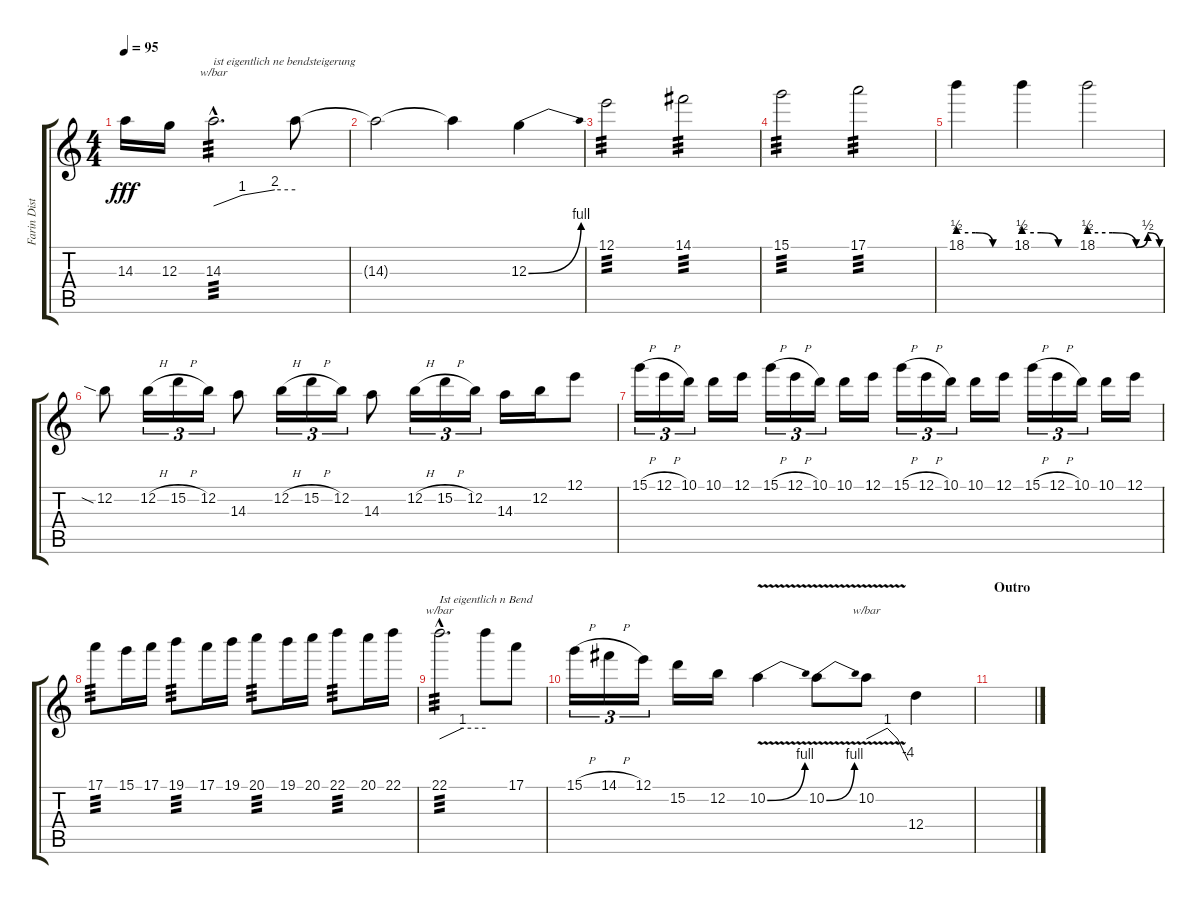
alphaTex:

\track ("Farin Dist" "Farin Dist") {instrument distortionguitar}
\staff {score tabs}
\tuning (E4 B3 G3 D3 A2 E2) {hide}
\ts (4 4)
\tempo 95
\clef g2
\ks c
14.3.16{dy fff} 12.3.16 14.3{hac}.2{d tbe (custom default 0 0 21 4 45 8 60 8) txt "ist eigentlich ne bendsteigerung" tp 3} 14.3{t}.8 |
14.3{t}.2 14.3{t}.4 12.3{be (bend 0 0 60 4)}.4 |
12.1.2{tp 3} 14.1.2{tp 3} |
15.1.2{tp 3} 17.1.2{tp 3} |
18.1{be (custom 0 2 20 2 40 0 60 0)}.4 18.1{be (custom 0 2 20 2 40 0 60 0)}.4 18.1{be (custom 0 2 20 2 40 0 50 2 60 0)}.2 |
12.2{sia}.8 12.2{h}.16{tu (3 2)} 15.2{h}.16{tu (3 2)} 12.2.16{tu (3 2)} 14.3.8 12.2{h}.16{tu (3 2)} 15.2{h}.16{tu (3 2)} 12.2.16{tu (3 2)} 14.3.8 12.2{h}.16{tu (3 2)} 15.2{h}.16{tu (3 2)} 12.2.16{tu (3 2)} 14.3.16 12.2.16 12.1.8 |
15.1{h}.16{tu (3 2)} 12.1{h}.16{tu (3 2)} 10.1.16{tu (3 2)} 10.1.16 12.1.16 15.1{h}.16{tu (3 2)} 12.1{h}.16{tu (3 2)} 10.1.16{tu (3 2)} 10.1.16 12.1.16 15.1{h}.16{tu (3 2)} 12.1{h}.16{tu (3 2)} 10.1.16{tu (3 2)} 10.1.16 12.1.16 15.1{h}.16{tu (3 2)} 12.1{h}.16{tu (3 2)} 10.1.16{tu (3 2)} 10.1.16 12.1.16 |
17.1.8{tp 3} 15.1.16 17.1.16 19.1.8{tp 3} 17.1.16 19.1.16 20.1.8{tp 3} 19.1.16 20.1.16 22.1.8{tp 3} 20.1.16 22.1.16 |
22.1{hac}.2{d tbe (custom default 0 0 30 4 60 4) txt "Ist eigentlich n Bend" tp 3} 22.1{t}.8 17.1.8 |
15.1{h}.16{tu (3 2)} 14.1{h}.16{tu (3 2)} 12.1.16{tu (3 2)} 15.2.16 12.2.16 10.2{be (bend 0 0 60 4) v}.4 10.2{be (bend 0 0 60 4) v}.8 10.2{v}.8{tbe (custom default 0 0 30 4 45 0 60 -16)} 12.4.4 |
\section ("" "Outro")
